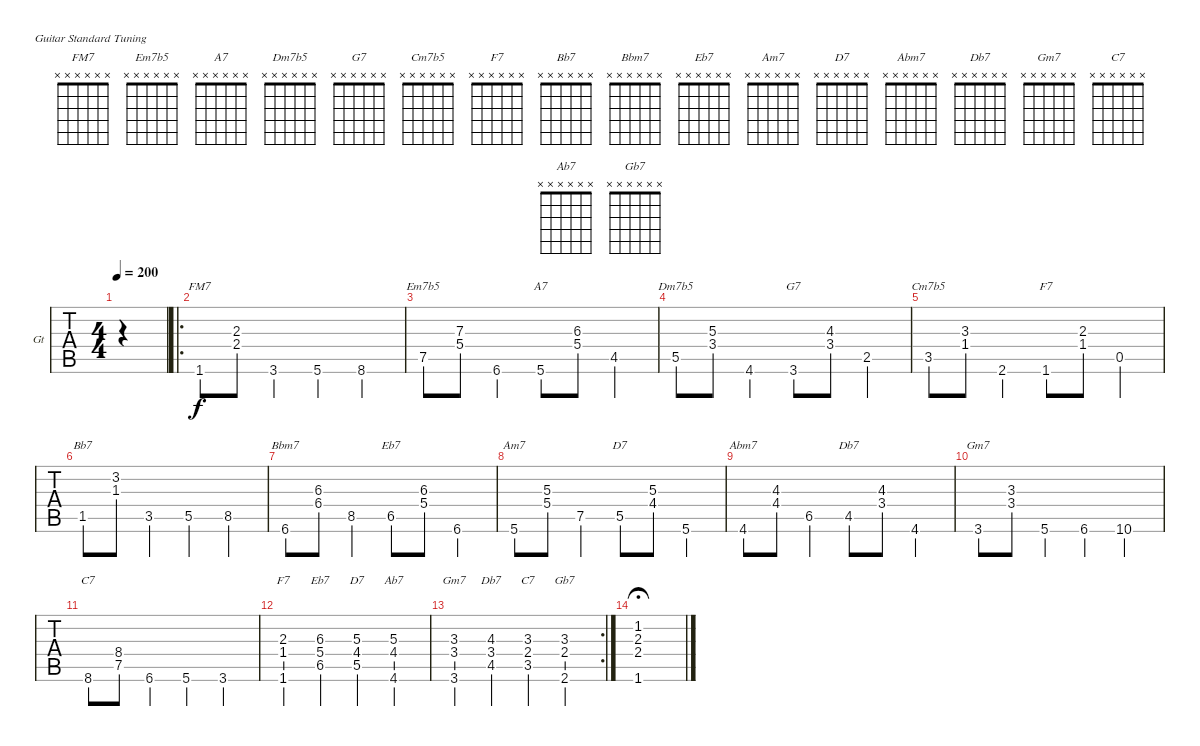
\defaultSystemsLayout 4
\bracketExtendMode nobrackets
\firstSystemTrackNameOrientation horizontal
\otherSystemsTrackNameOrientation horizontal
\track ("Guitar" "Gt") {instrument acousticguitarsteel}
\staff {tabs}
\tuning (E4 B3 G3 D3 A2 E2)
\chord ("FM7" x x x x x x)
\chord ("Em7b5" x x x x x x)
\chord ("A7" x x x x x x)
\chord ("Dm7b5" x x x x x x)
\chord ("G7" x x x x x x)
\chord ("Cm7b5" x x x x x x)
\chord ("F7" x x x x x x)
\chord ("Bb7" x x x x x x)
\chord ("Bbm7" x x x x x x)
\chord ("Eb7" x x x x x x)
\chord ("Am7" x x x x x x)
\chord ("D7" x x x x x x)
\chord ("Abm7" x x x x x x)
\chord ("Db7" x x x x x x)
\chord ("Gm7" x x x x x x)
\chord ("C7" x x x x x x)
\chord ("Ab7" x x x x x x)
\chord ("Gb7" x x x x x x)
\ts (4 4)
\tempo 200
\clef g2
\ks c
|
\ro
1.6.8{ch "FM7"} (2.4 2.3).8 3.6.4 5.6.4 8.6.4 |
7.5.8{ch "Em7b5"} (5.4 7.3).8 6.6.4 5.6.8{ch "A7"} (5.4 6.3).8 4.5.4 |
5.5.8{ch "Dm7b5"} (3.4 5.3).8 4.6.4 3.6.8{ch "G7"} (3.4 4.3).8 2.5.4 |
3.5.8{ch "Cm7b5"} (1.4 3.3).8 2.6.4 1.6.8{ch "F7"} (1.4 2.3).8 0.5.4 |
1.5.8{ch "Bb7"} (1.3 3.2).8 3.5.4 5.5.4 8.5.4 |
6.6.8{ch "Bbm7"} (6.4 6.3).8 8.5.4 6.5.8{ch "Eb7"} (5.4 6.3).8 6.6.4 |
5.6.8{ch "Am7"} (5.4 5.3).8 7.5.4 5.5.8{ch "D7"} (4.4 5.3).8 5.6.4 |
4.6.8{ch "Abm7"} (4.4 4.3).8 6.5.4 4.5.8{ch "Db7"} (3.4 4.3).8 4.6.4 |
3.6.8{ch "Gm7"} (3.4 3.3).8 5.6.4 6.6.4 10.6.4 |
8.6.8{ch "C7"} (7.5 8.4).8 6.6.4 5.6.4 3.6.4 |
(1.6 1.4 2.3).4{ch "F7"} (6.5 5.4 6.3).4{ch "Eb7"} (5.5 4.4 5.3).4{ch "D7"} (4.6 4.4 5.3).4{ch "Ab7"} |
\rc 2
(3.6 3.4 3.3).4{ch "Gm7"} (4.5 3.4 4.3).4{ch "Db7"} (3.5 2.4 3.3).4{ch "C7"} (2.6 2.4 3.3).4{ch "Gb7"} |
(1.6 2.4 2.3 1.2).1{fermata (medium 1)}
